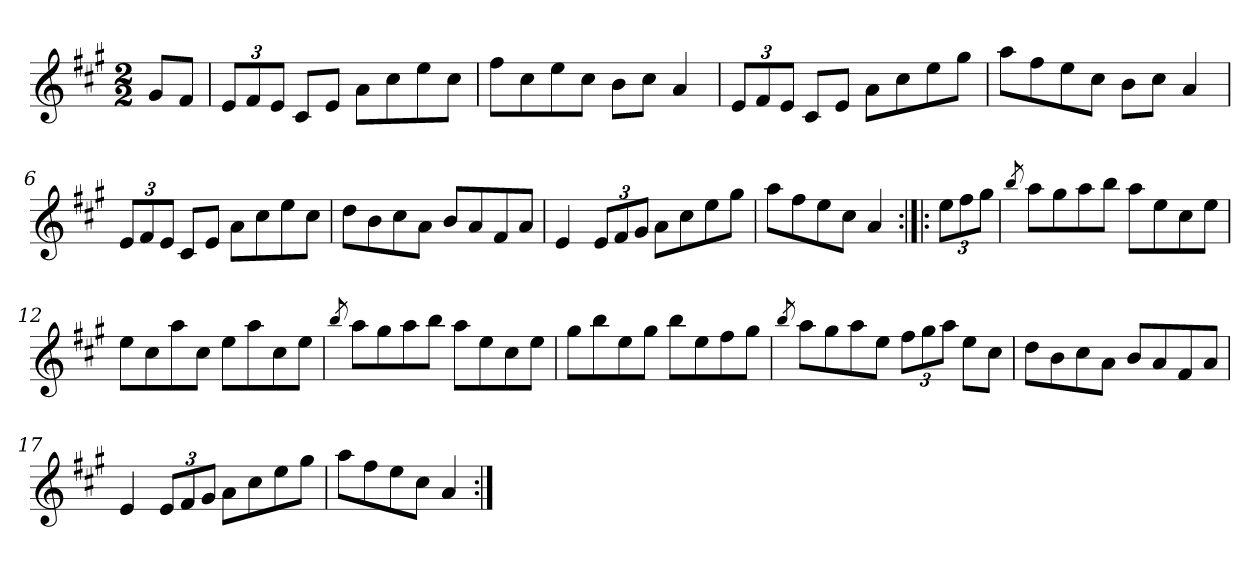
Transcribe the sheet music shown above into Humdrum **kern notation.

**kern
*part1
*staff1
*clefG2
*k[f#c#g#]
*A:
*M2/2
=1
8g#/L
8f#/J
=2
*Xbrackettup
12e/L
12f#/
12e/J
8c#/L
8e/J
8a\L
8cc#\
8ee\
8cc#\J
=3
8ff#\L
8cc#\
8ee\
8cc#\J
8b\L
8cc#\J
4a/
=4
12e/L
12f#/
12e/J
8c#/L
8e/J
8a\L
8cc#\
8ee\
8gg#\J
=5
8aa\L
8ff#\
8ee\
8cc#\J
8b\L
8cc#\J
4a/
=6
12e/L
12f#/
12e/J
8c#/L
8e/J
8a\L
8cc#\
8ee\
8cc#\J
!!LO:LB:g=z
=7
8dd\L
8b\
8cc#\
8a\J
8b/L
8a/
8f#/
8a/J
=8
4e/
12e/L
12f#/
12g#/J
8a\L
8cc#\
8ee\
8gg#\J
=9
8aa\L
8ff#\
8ee\
8cc#\J
4a/
=10:|!|:
12ee\L
12ff#\
12gg#\J
=11
8qbb/
8aa\L
8gg#\
8aa\
8bb\J
8aa\L
8ee\
8cc#\
8ee\J
=12
8ee\L
8cc#\
8aa\
8cc#\J
8ee\L
8aa\
8cc#\
8ee\J
!!LO:LB:g=z
=13
8qbb/
8aa\L
8gg#\
8aa\
8bb\J
8aa\L
8ee\
8cc#\
8ee\J
=14
8gg#\L
8bb\
8ee\
8gg#\J
8bb\L
8ee\
8ff#\
8gg#\J
=15
8qbb/
8aa\L
8gg#\
8aa\
8ee\J
12ff#\L
12gg#\
12aa\J
8ee\L
8cc#\J
=16
8dd\L
8b\
8cc#\
8a\J
8b/L
8a/
8f#/
8a/J
=17
4e/
12e/L
12f#/
12g#/J
8a\L
8cc#\
8ee\
8gg#\J
!!LO:LB:g=z
=18
8aa\L
8ff#\
8ee\
8cc#\J
4a/
=:|!
*-
